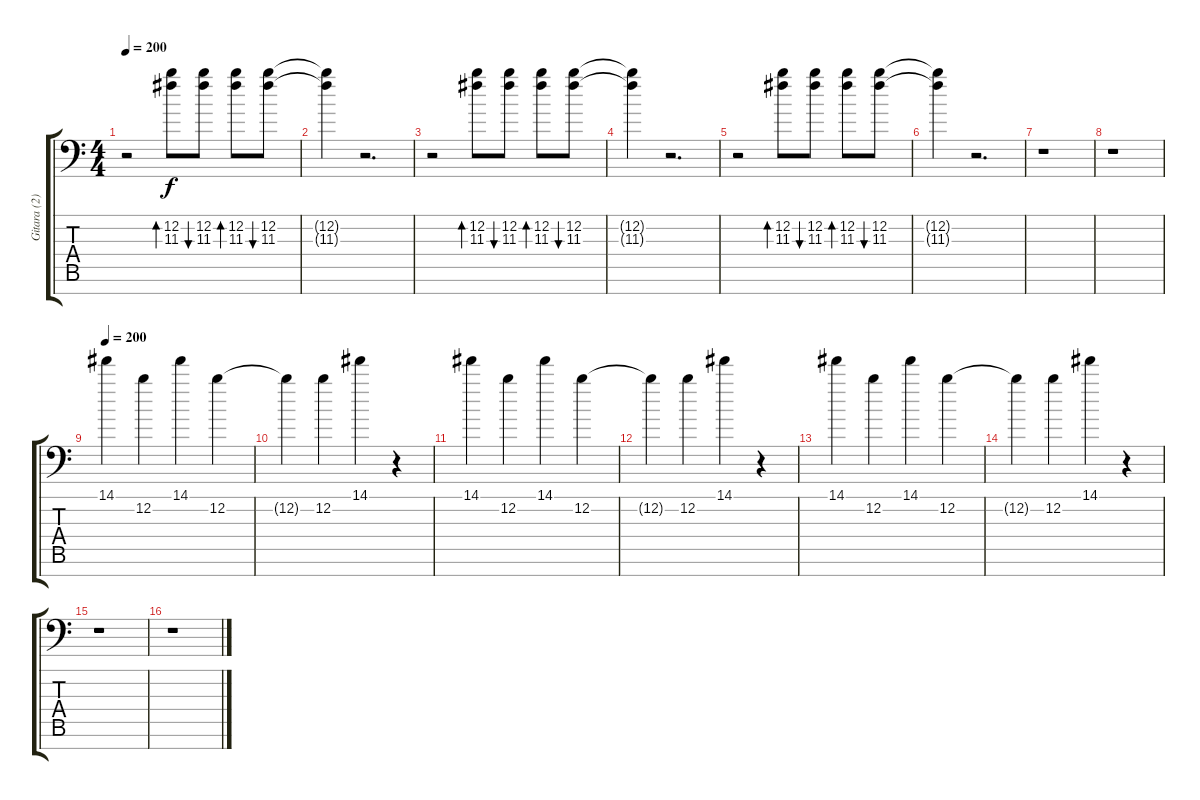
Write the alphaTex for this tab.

\track ("Gitara (2)" "Gitara (2)") {instrument distortionguitar}
\staff {score tabs}
\tuning (E4 B3 G3 D3 A2 E2 C-1) {hide}
\ts (4 4)
\tempo 200
\clef f4
\ks c
r.2{dy f} (12.2 11.3).8{bd 480} (12.2 11.3).8{bu 480} (12.2 11.3).8{bd 480} (12.2 11.3).8{bu 480} |
(12.2{t} 11.3{t}).4 r.2{d} |
r.2 (12.2 11.3).8{bd 480} (12.2 11.3).8{bu 480} (12.2 11.3).8{bd 480} (12.2 11.3).8{bu 480} |
(12.2{t} 11.3{t}).4 r.2{d} |
r.2 (12.2 11.3).8{bd 480} (12.2 11.3).8{bu 480} (12.2 11.3).8{bd 480} (12.2 11.3).8{bu 480} |
(12.2{t} 11.3{t}).4 r.2{d} |
r.1 |
r.1 |
\tempo 200
14.1.4{instrument electricguitarjazz} 12.2.4 14.1.4 12.2.4 |
12.2{t}.4 12.2.4 14.1.4 r.4 |
14.1.4 12.2.4 14.1.4 12.2.4 |
12.2{t}.4 12.2.4 14.1.4 r.4 |
14.1.4 12.2.4 14.1.4 12.2.4 |
12.2{t}.4 12.2.4 14.1.4 r.4 |
r.1 |
r.1
